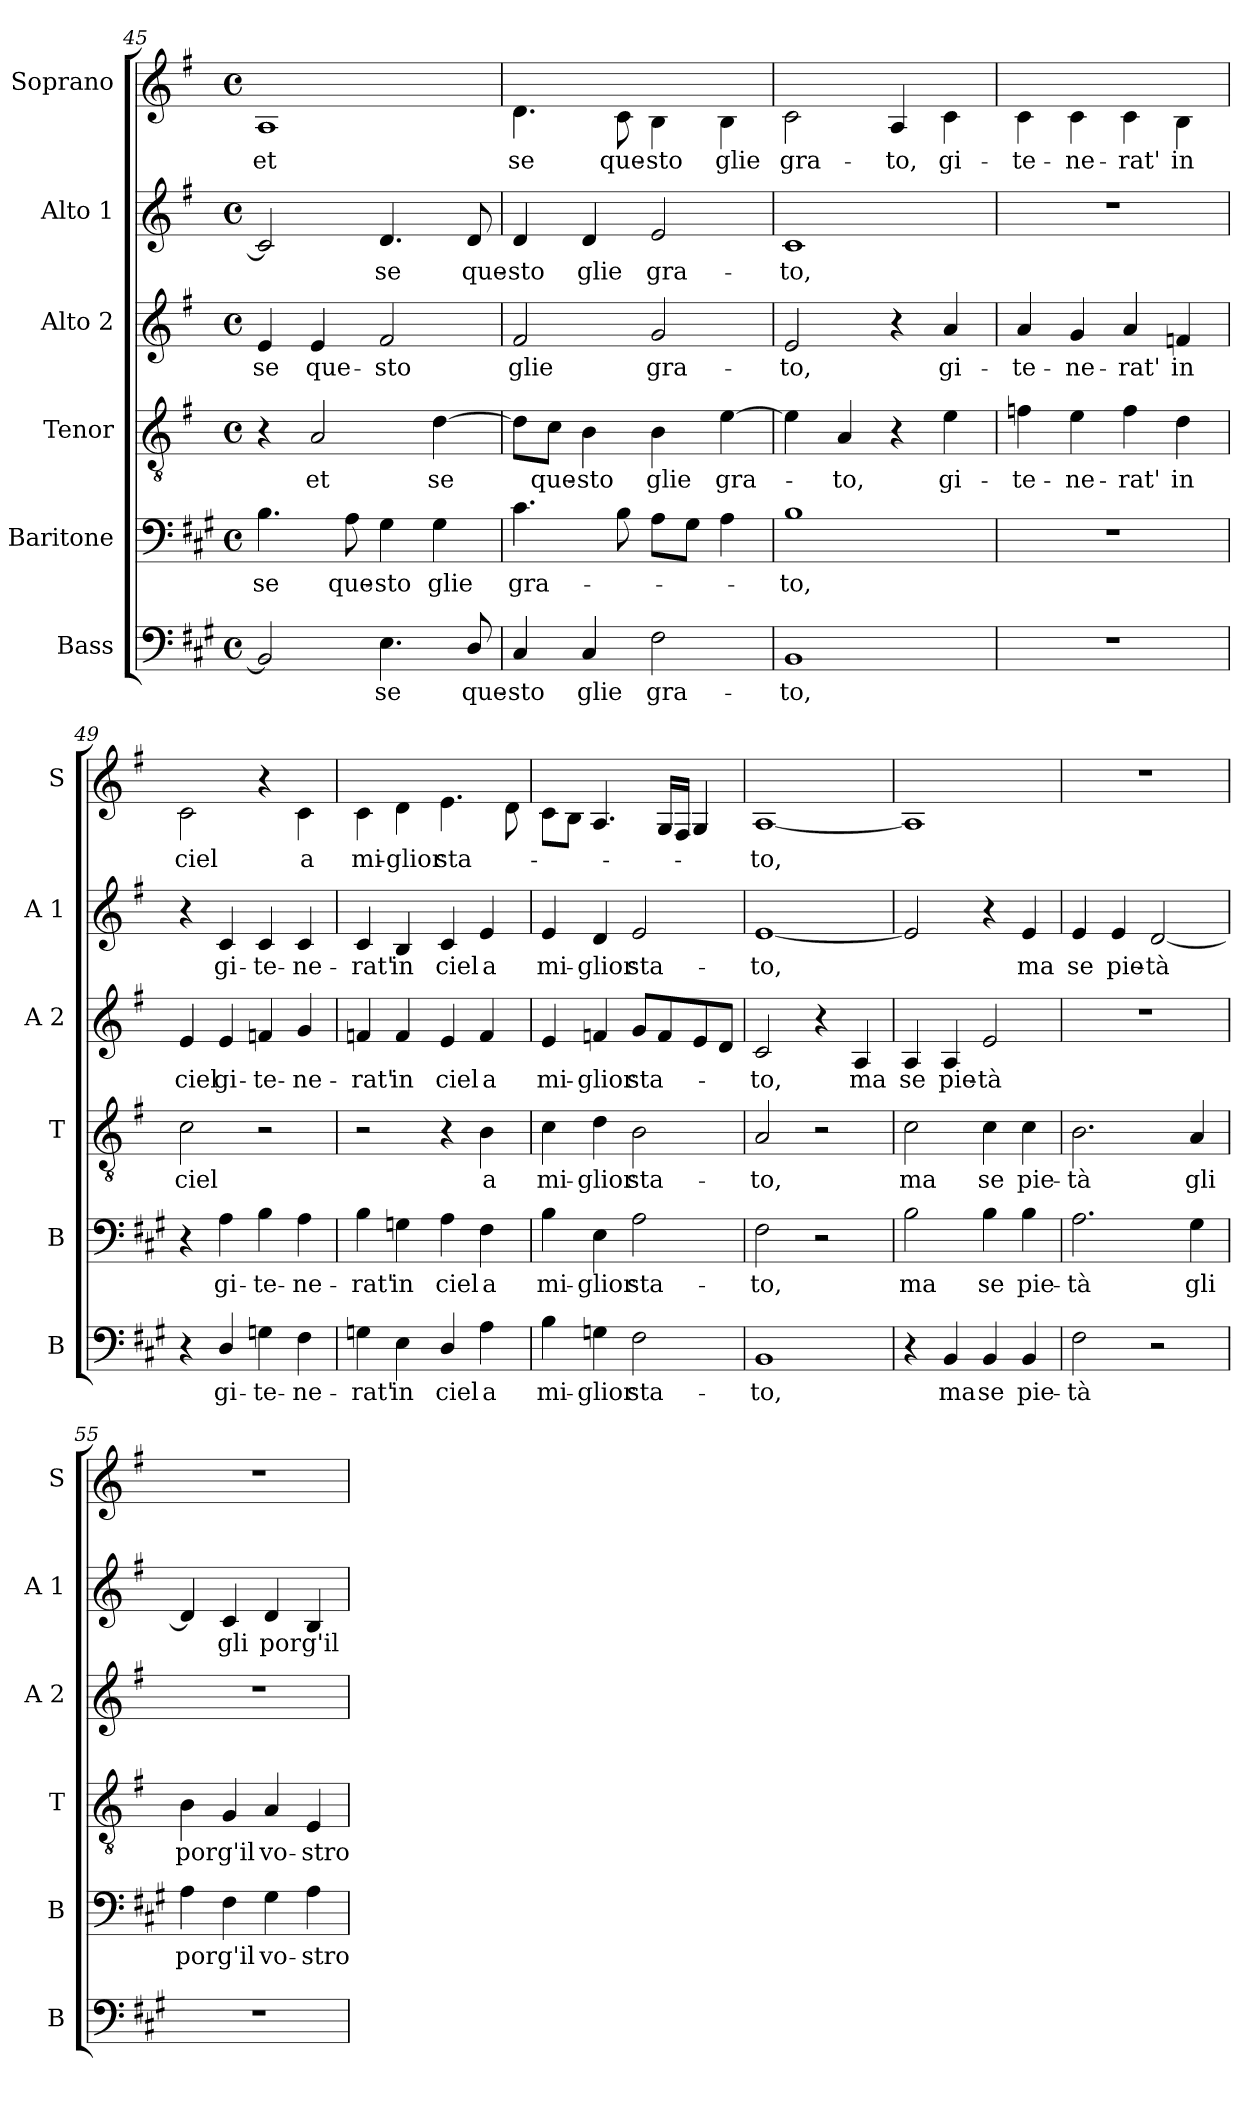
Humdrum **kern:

**kern	**text	**kern	**text	**kern	**text	**kern	**text	**kern	**text	**kern	**text
*part6	*part6	*part5	*part5	*part4	*part4	*part3	*part3	*part2	*part2	*part1	*part1
*staff6	*staff6	*staff5	*staff5	*staff4	*staff4	*staff3	*staff3	*staff2	*staff2	*staff1	*staff1
*I"Bass	*	*I"Baritone	*	*I"Tenor	*	*I"Alto 2	*	*I"Alto 1	*	*I"Soprano	*
*I'B	*	*I'B	*	*I'T	*	*I'A 2	*	*I'A 1	*	*I'S	*
*clefF4	*	*clefF4	*	*clefGv2	*	*clefG2	*	*clefG2	*	*clefG2	*
*ITrd1c2	*	*ITrd1c2	*	*	*	*	*	*	*	*ITrd-7c-12	*
*k[f#]	*	*k[f#]	*	*k[f#]	*	*k[f#]	*	*k[f#]	*	*k[f#]	*
*G:	*	*G:	*	*G:	*	*G:	*	*G:	*	*G:	*
*M4/4	*	*M4/4	*	*M4/4	*	*M4/4	*	*M4/4	*	*M4/4	*
*met(c)	*	*met(c)	*	*met(c)	*	*met(c)	*	*met(c)	*	*met(c)	*
=45	=45	=45	=45	=45	=45	=45	=45	=45	=45	=45	=45
2AA/]	.	4.A\	se	4r	.	4e/	se	2c/]	.	1a	et
.	.	.	.	2A/	et	4e/	que-	.	.	.	.
.	.	8G\	que-	.	.	.	.	.	.	.	.
4.D\	se	4F#\	-sto	.	.	2f#/	-sto	4.d/	se	.	.
.	.	4F#\	glie	[4d\	se	.	.	.	.	.	.
8C/	que-	.	.	.	.	.	.	8d/	que-	.	.
=46	=46	=46	=46	=46	=46	=46	=46	=46	=46	=46	=46
4BB/	-sto	4.B\	gra-	8d\L]	.	2f#/	glie	4d/	-sto	4.dd\	se
.	.	.	.	8c\J	que-	.	.	.	.	.	.
4BB/	glie	.	.	4B\	-sto	.	.	4d/	glie	.	.
.	.	8A\	.	.	.	.	.	.	.	8cc\	que-
2E\	gra-	8G\L	.	4B\	glie	2g/	gra-	2e/	gra-	4b\	-sto
.	.	8F#\J	.	.	.	.	.	.	.	.	.
.	.	4G\	.	[4e\	gra-	.	.	.	.	4b\	glie
!!LO:LB:g=z
=47	=47	=47	=47	=47	=47	=47	=47	=47	=47	=47	=47
1AA	-to,	1A	-to,	4e\]	.	2e/	-to,	1c	-to,	2cc\	gra-
.	.	.	.	4A/	-to,	.	.	.	.	.	.
.	.	.	.	4r	.	4r	.	.	.	4a/	-to,
.	.	.	.	4e\	gi-	4a/	gi-	.	.	4cc\	gi-
=48	=48	=48	=48	=48	=48	=48	=48	=48	=48	=48	=48
1r	.	1r	.	4fn\	-te-	4a/	-te-	1r	.	4cc\	-te-
.	.	.	.	4e\	-ne-	4g/	-ne-	.	.	4cc\	-ne-
.	.	.	.	4f\	-rat'	4a/	-rat'	.	.	4cc\	-rat'
.	.	.	.	4d\	in	4fn/	in	.	.	4b\	in
=49	=49	=49	=49	=49	=49	=49	=49	=49	=49	=49	=49
4r	.	4r	.	2c\	ciel	4e/	ciel	4r	.	2cc\	ciel
4C/	gi-	4G\	gi-	.	.	4e/	gi-	4c/	gi-	.	.
4Fn\	-te-	4A\	-te-	2r	.	4fn/	-te-	4c/	-te-	4r	.
4E\	-ne-	4G\	-ne-	.	.	4g/	-ne-	4c/	-ne-	4cc\	a
=50	=50	=50	=50	=50	=50	=50	=50	=50	=50	=50	=50
4Fn\	-rat'	4A\	-rat'	2r	.	4fn/	-rat'	4c/	-rat'	4cc\	mi-
4D\	in	4Fn\	in	.	.	4f/	in	4B/	in	4dd\	-glior
4C/	ciel	4G\	ciel	4r	.	4e/	ciel	4c/	ciel	4.ee\	sta-
4G\	a	4E\	a	4B\	a	4f/	a	4e/	a	.	.
.	.	.	.	.	.	.	.	.	.	8dd\	.
=51	=51	=51	=51	=51	=51	=51	=51	=51	=51	=51	=51
4A\	mi-	4A\	mi-	4c\	mi-	4e/	mi-	4e/	mi-	8cc\L	.
.	.	.	.	.	.	.	.	.	.	8b\J	.
4Fn\	-glior	4D\	-glior	4d\	-glior	4fn/	-glior	4d/	-glior	4.a/	.
2E\	sta-	2G\	sta-	2B\	sta-	8g/L	sta-	2e/	sta-	.	.
.	.	.	.	.	.	8f/	.	.	.	16g/LL	.
.	.	.	.	.	.	.	.	.	.	16f#/JJ	.
.	.	.	.	.	.	8e/	.	.	.	4g/	.
.	.	.	.	.	.	8d/J	.	.	.	.	.
=52	=52	=52	=52	=52	=52	=52	=52	=52	=52	=52	=52
1AA	-to,	2E\	-to,	2A/	-to,	2c/	-to,	[1e	-to,	[1a	-to,
.	.	2r	.	2r	.	4r	.	.	.	.	.
.	.	.	.	.	.	4A/	ma	.	.	.	.
!!LO:PB:g=z
=53	=53	=53	=53	=53	=53	=53	=53	=53	=53	=53	=53
4r	.	2A\	ma	2c\	ma	4A/	se	2e/]	.	1a]	.
4AA/	ma	.	.	.	.	4A/	pie-	.	.	.	.
4AA/	se	4A\	se	4c\	se	2e/	-tà	4r	.	.	.
4AA/	pie-	4A\	pie-	4c\	pie-	.	.	4e/	ma	.	.
=54	=54	=54	=54	=54	=54	=54	=54	=54	=54	=54	=54
2E\	-tà	2.G\	-tà	2.B\	-tà	1r	.	4e/	se	1r	.
.	.	.	.	.	.	.	.	4e/	pie-	.	.
2r	.	.	.	.	.	.	.	[2d/	-tà	.	.
.	.	4F#\	gli	4A/	gli	.	.	.	.	.	.
=55	=55	=55	=55	=55	=55	=55	=55	=55	=55	=55	=55
1r	.	4G\	por	4B\	por	1r	.	4d/]	.	1r	.
.	.	4E\	g'il	4G/	g'il	.	.	4c/	gli	.	.
.	.	4F#\	vo-	4A/	vo-	.	.	4d/	por	.	.
.	.	4G\	-stro	4E/	-stro	.	.	4B/	g'il	.	.
=	=	=	=	=	=	=	=	=	=	=	=
*-	*-	*-	*-	*-	*-	*-	*-	*-	*-	*-	*-
